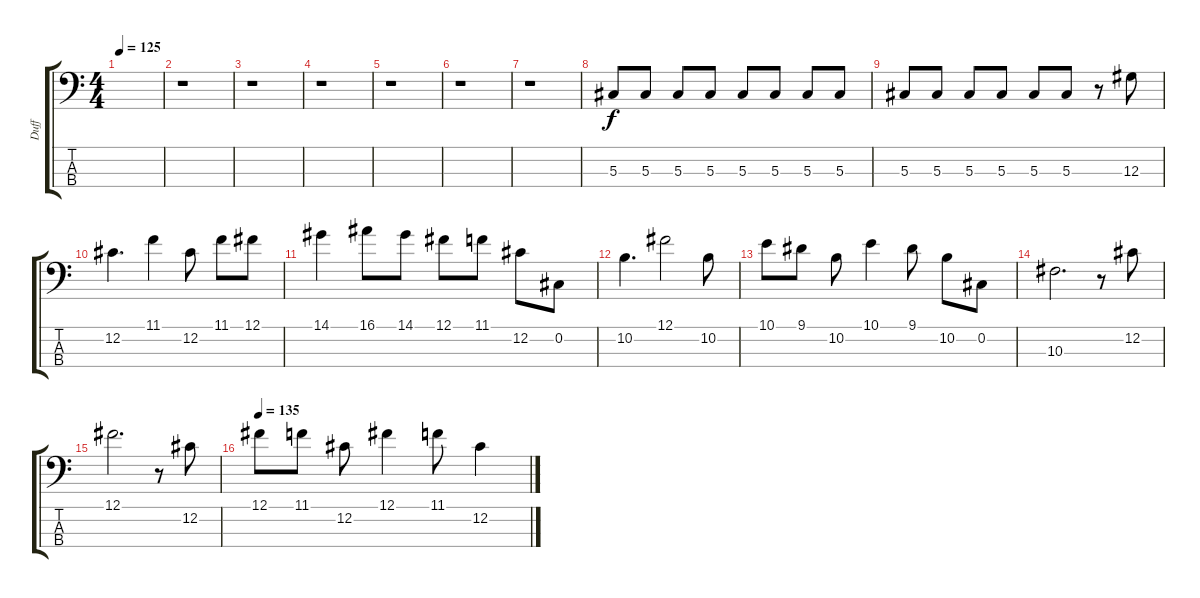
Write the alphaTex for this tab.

\track ("Duff" "Duff") {instrument electricbasspick}
\staff {score tabs}
\tuning (Gb2 Db2 Ab1 Eb1) {hide}
\ts (4 4)
\section ("" "")
\tempo 125
\tempo 122
\tempo 125
\clef f4
\ks c
|
r.1 |
r.1 |
r.1 |
r.1 |
r.1 |
r.1 |
5.3.8 5.3.8 5.3.8 5.3.8 5.3.8 5.3.8 5.3.8 5.3.8 |
5.3.8 5.3.8 5.3.8 5.3.8 5.3.8 5.3.8 r.8 12.3.8 |
12.2.4{d} 11.1.4 12.2.8 11.1.8 12.1.8 |
14.1.4 16.1.8 14.1.8 12.1.8 11.1.8 12.2.8 0.2.8 |
10.2.4{d} 12.1.2 10.2.8 |
10.1.8 9.1.8 10.2.8 10.1.4 9.1.8 10.2.8 0.2.8 |
10.3.2{d} r.8 12.2.8 |
12.1.2{d} r.8 12.2.8 |
\tempo 135
12.1.8 11.1.8 12.2.8 12.1.4 11.1.8 12.2.4
